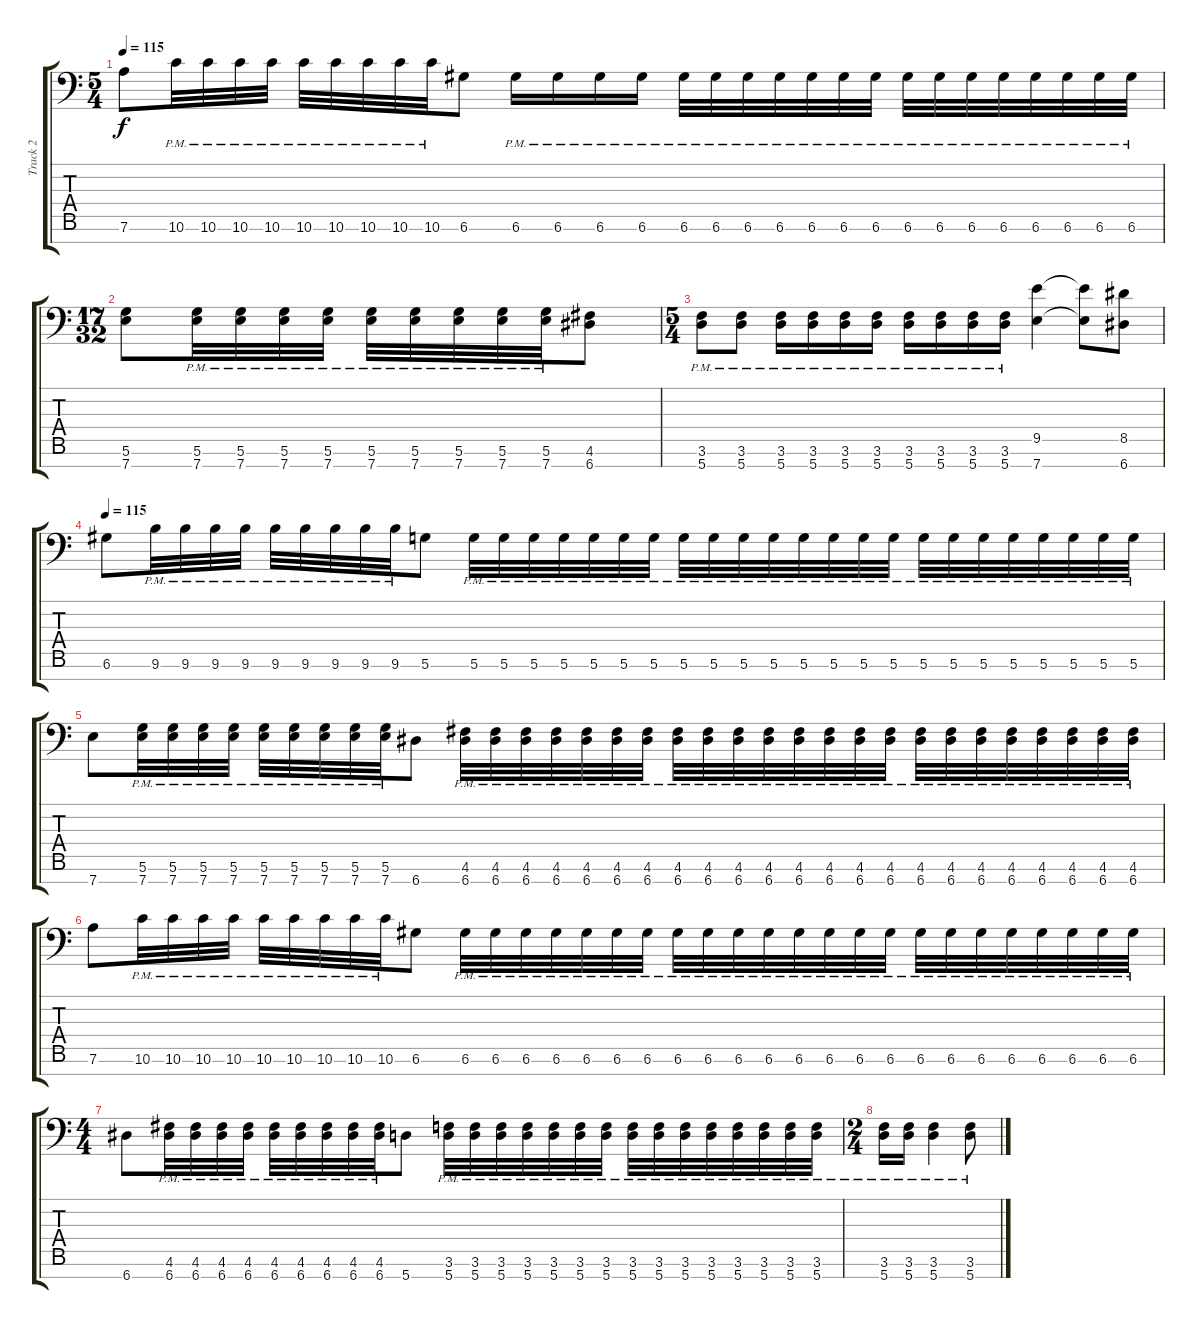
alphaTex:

\track ("Track 2" "Track 2") {solo instrument distortionguitar}
\staff {score tabs}
\tuning (D4 A3 F3 C3 G2 D2 A1) {hide}
\ts (5 4)
\tempo 115
\clef f4
\ks c
7.6.8{dy f} 10.6{pm}.32 10.6{pm}.32 10.6{pm}.32 10.6{pm}.32 10.6{pm}.32 10.6{pm}.32 10.6{pm}.32 10.6{pm}.32 10.6{pm}.32 6.6.8 6.6{pm}.16 6.6{pm}.16 6.6{pm}.16 6.6{pm}.16 6.6{pm}.32 6.6{pm}.32 6.6{pm}.32 6.6{pm}.32 6.6{pm}.32 6.6{pm}.32 6.6{pm}.32 6.6{pm}.32 6.6{pm}.32 6.6{pm}.32 6.6{pm}.32 6.6{pm}.32 6.6{pm}.32 6.6{pm}.32 6.6{pm}.32 |
\ts (17 32)
(5.6 7.7).8 (5.6{pm} 7.7{pm}).32 (5.6{pm} 7.7{pm}).32 (5.6{pm} 7.7{pm}).32 (5.6{pm} 7.7{pm}).32 (5.6{pm} 7.7{pm}).32 (5.6{pm} 7.7{pm}).32 (5.6{pm} 7.7{pm}).32 (5.6{pm} 7.7{pm}).32 (5.6{pm} 7.7{pm}).32 (4.6 6.7).8 |
\ts (5 4)
(3.6{pm} 5.7{pm}).8 (3.6{pm} 5.7{pm}).8 (3.6{pm} 5.7{pm}).16 (3.6{pm} 5.7{pm}).16 (3.6{pm} 5.7{pm}).16 (3.6{pm} 5.7{pm}).16 (3.6{pm} 5.7{pm}).16 (3.6{pm} 5.7{pm}).16 (3.6{pm} 5.7{pm}).16 (3.6{pm} 5.7{pm}).16 (9.5 7.7).4 (9.5{t} 7.7{t}).8 (8.5 6.7).8 |
\tempo 115
6.6.8 9.6{pm}.32 9.6{pm}.32 9.6{pm}.32 9.6{pm}.32 9.6{pm}.32 9.6{pm}.32 9.6{pm}.32 9.6{pm}.32 9.6{pm}.32 5.6.8 5.6{pm}.32 5.6{pm}.32 5.6{pm}.32 5.6{pm}.32 5.6{pm}.32 5.6{pm}.32 5.6{pm}.32 5.6{pm}.32 5.6{pm}.32 5.6{pm}.32 5.6{pm}.32 5.6{pm}.32 5.6{pm}.32 5.6{pm}.32 5.6{pm}.32 5.6{pm}.32 5.6{pm}.32 5.6{pm}.32 5.6{pm}.32 5.6{pm}.32 5.6{pm}.32 5.6{pm}.32 5.6{pm}.32 |
7.7.8 (5.6{pm} 7.7{pm}).32 (5.6{pm} 7.7{pm}).32 (5.6{pm} 7.7{pm}).32 (5.6{pm} 7.7{pm}).32 (5.6{pm} 7.7{pm}).32 (5.6{pm} 7.7{pm}).32 (5.6{pm} 7.7{pm}).32 (5.6{pm} 7.7{pm}).32 (5.6{pm} 7.7{pm}).32 6.7.8 (4.6{pm} 6.7{pm}).32 (4.6{pm} 6.7{pm}).32 (4.6{pm} 6.7{pm}).32 (4.6{pm} 6.7{pm}).32 (4.6{pm} 6.7{pm}).32 (4.6{pm} 6.7{pm}).32 (4.6{pm} 6.7{pm}).32 (4.6{pm} 6.7{pm}).32 (4.6{pm} 6.7{pm}).32 (4.6{pm} 6.7{pm}).32 (4.6{pm} 6.7{pm}).32 (4.6{pm} 6.7{pm}).32 (4.6{pm} 6.7{pm}).32 (4.6{pm} 6.7{pm}).32 (4.6{pm} 6.7{pm}).32 (4.6{pm} 6.7{pm}).32 (4.6{pm} 6.7{pm}).32 (4.6{pm} 6.7{pm}).32 (4.6{pm} 6.7{pm}).32 (4.6{pm} 6.7{pm}).32 (4.6{pm} 6.7{pm}).32 (4.6{pm} 6.7{pm}).32 (4.6{pm} 6.7{pm}).32 |
7.6.8 10.6{pm}.32 10.6{pm}.32 10.6{pm}.32 10.6{pm}.32 10.6{pm}.32 10.6{pm}.32 10.6{pm}.32 10.6{pm}.32 10.6{pm}.32 6.6.8 6.6{pm}.32 6.6{pm}.32 6.6{pm}.32 6.6{pm}.32 6.6{pm}.32 6.6{pm}.32 6.6{pm}.32 6.6{pm}.32 6.6{pm}.32 6.6{pm}.32 6.6{pm}.32 6.6{pm}.32 6.6{pm}.32 6.6{pm}.32 6.6{pm}.32 6.6{pm}.32 6.6{pm}.32 6.6{pm}.32 6.6{pm}.32 6.6{pm}.32 6.6{pm}.32 6.6{pm}.32 6.6{pm}.32 |
\ts (4 4)
6.7.8 (4.6{pm} 6.7{pm}).32 (4.6{pm} 6.7{pm}).32 (4.6{pm} 6.7{pm}).32 (4.6{pm} 6.7{pm}).32 (4.6{pm} 6.7{pm}).32 (4.6{pm} 6.7{pm}).32 (4.6{pm} 6.7{pm}).32 (4.6{pm} 6.7{pm}).32 (4.6{pm} 6.7{pm}).32 5.7.8 (3.6{pm} 5.7{pm}).32 (3.6{pm} 5.7{pm}).32 (3.6{pm} 5.7{pm}).32 (3.6{pm} 5.7{pm}).32 (3.6{pm} 5.7{pm}).32 (3.6{pm} 5.7{pm}).32 (3.6{pm} 5.7{pm}).32 (3.6{pm} 5.7{pm}).32 (3.6{pm} 5.7{pm}).32 (3.6{pm} 5.7{pm}).32 (3.6{pm} 5.7{pm}).32 (3.6{pm} 5.7{pm}).32 (3.6{pm} 5.7{pm}).32 (3.6{pm} 5.7{pm}).32 (3.6{pm} 5.7{pm}).32 |
\ts (2 4)
(3.6{pm} 5.7{pm}).16 (3.6{pm} 5.7{pm}).16 (3.6{pm} 5.7{pm}).4 (3.6{pm} 5.7{pm}).8
